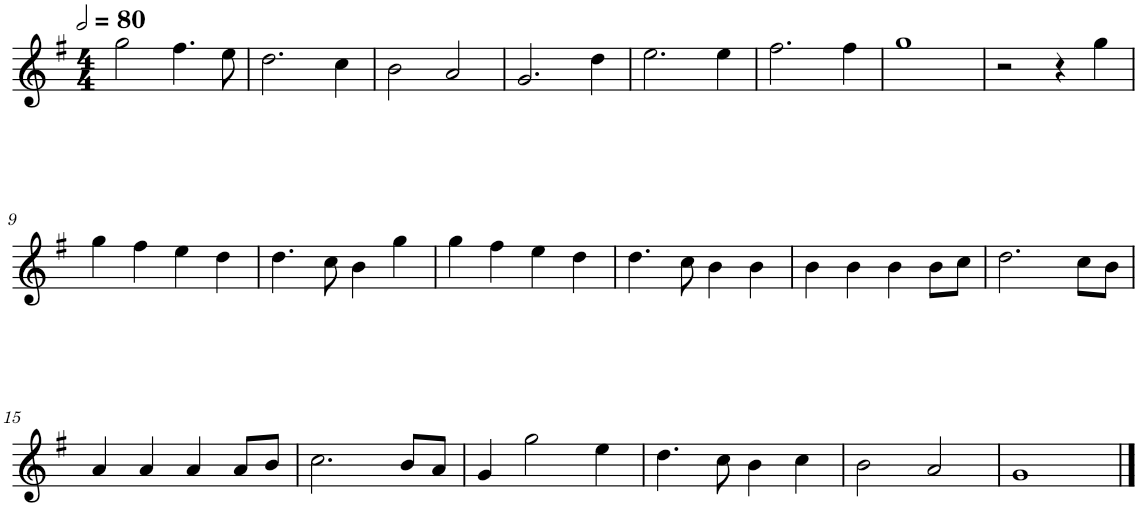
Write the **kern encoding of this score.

**kern
*part1
*staff1
*I"Oboe
*I'Ob.
*clefG2
*k[f#]
*M4/4
*MM160
=1
2gg\
4.ff#\
8ee\
=2
2.dd\
4cc\
=3
2b\
2a/
=4
2.g/
4dd\
=5
2.ee\
4ee\
=6
2.ff#\
4ff#\
=7
1gg
=8
2r
4r
4gg\
!!LO:LB:g=z
=9
4gg\
4ff#\
4ee\
4dd\
=10
4.dd\
8cc\
4b\
4gg\
=11
4gg\
4ff#\
4ee\
4dd\
=12
4.dd\
8cc\
4b\
4b\
=13
4b\
4b\
4b\
8b\L
8cc\J
=14
2.dd\
8cc\L
8b\J
!!LO:LB:g=z
=15
4a/
4a/
4a/
8a/L
8b/J
=16
2.cc\
8b/L
8a/J
=17
4g/
2gg\
4ee\
=18
4.dd\
8cc\
4b\
4cc\
=19
2b\
2a/
=20
1g
==
*-
